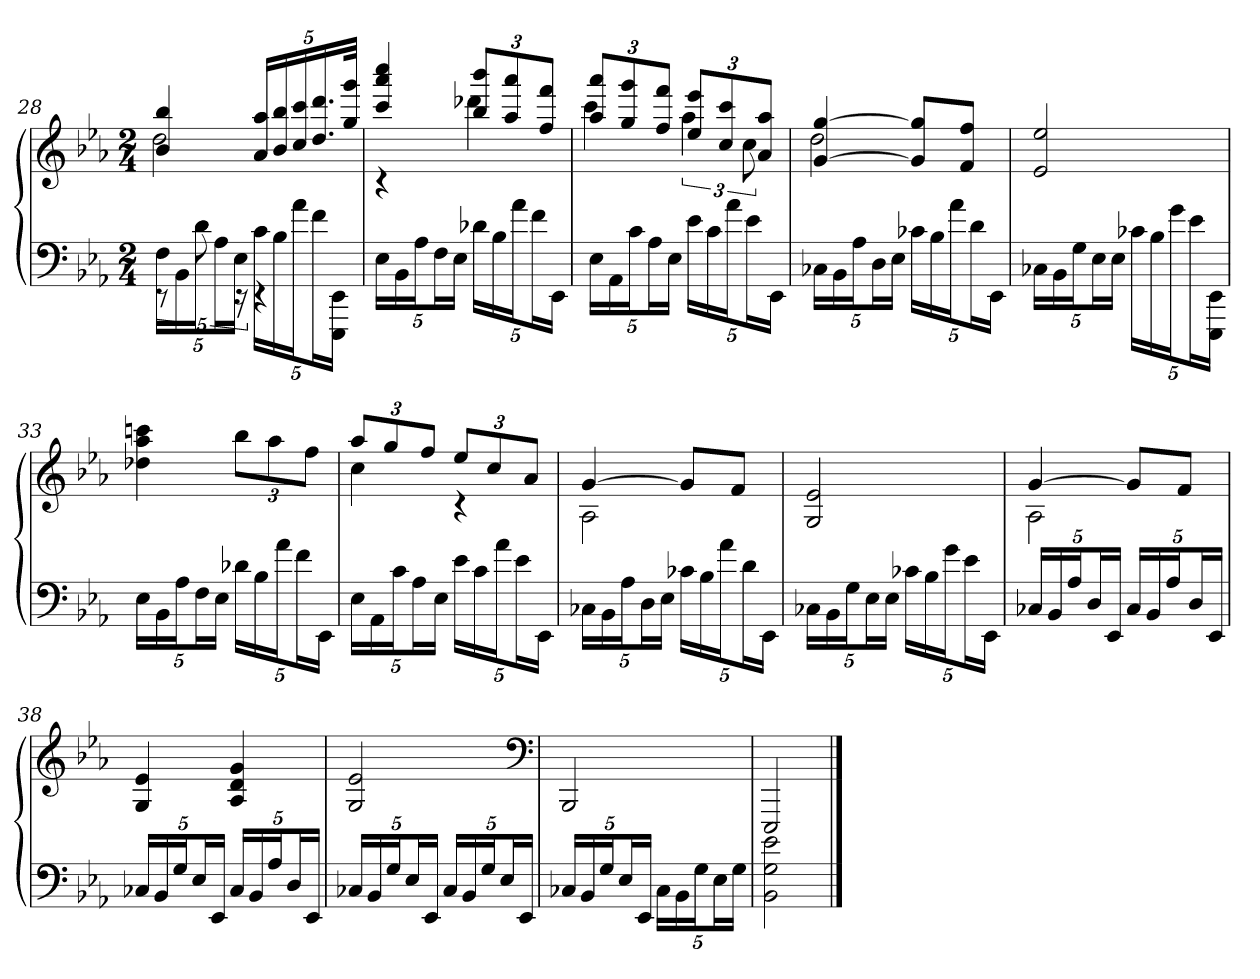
**kern	**kern
*part1	*part1
*staff2	*staff1
*clefF4	*clefG2
*k[b-e-a-]	*k[b-e-a-]
*M2/4	*M2/4
=28	=28
*^	*^
20F\LL	10rEE	4b- 4bb-	2dd
20BB-\	.	.	.
20d\J	10d	.	.
20A-\L	.	.	.
20E-\JJ	20rEE	.	.
20c\LL	4rEE	20a- 20aa-LL	.
20B-\	.	20b- 20bb-	.
20a-\J	.	20cc 20ccc	.
20f\L	.	20.dd 20.ddd	.
20EEE-\ 20EE-\JJ	.	.	.
.	.	40gg 40gggJJk	.
*v	*v	*	*
=29	=29	=29
20E-\LL	4ccc 4aaa- 4cccc	4rc
20BB-\	.	.
20A-\J	.	.
20F\L	.	.
20E-\JJ	.	.
20d-X\LL	12bb- 12bbb-L	4ddd-X
20B-\	.	.
.	12aa- 12aaa-	.
20a-\J	.	.
20f\L	.	.
.	12ff 12fffJ	.
20EE-\JJ	.	.
=30	=30	=30
20E-\LL	12aa- 12aaa-L	4ccc
20AA-\	.	.
.	12gg 12ggg	.
20c\J	.	.
20A-\L	.	.
.	12ff 12fffJ	.
20E-\JJ	.	.
20e-\LL	12ee- 12eee-L	6aa-
20c\	.	.
.	12cc 12ccc	.
20a-\J	.	.
20e-\L	.	.
.	12a- 12aa-J	12cc
20EE-\JJ	.	.
=31	=31	=31
20C-X\LL	[4g [4gg	2dd
20BB-\	.	.
20A-\J	.	.
20D\L	.	.
20E-\JJ	.	.
20c-X\LL	8g] 8gg]L	.
20B-\	.	.
20a-\J	.	.
.	8f 8ffJ	.
20d\L	.	.
20EE-\JJ	.	.
*	*v	*v
=32	=32
20C-X\LL	2e- 2ee-
20BB-\	.
20G\J	.
20E-\L	.
20E-\JJ	.
20c-X\LL	.
20B-\	.
20g\J	.
20e-\L	.
20EEE-\ 20EE-\JJ	.
=33	=33
20E-\LL	4dd-X 4aa- 4cccn
20BB-\	.
20A-\J	.
20F\L	.
20E-\JJ	.
20d-X\LL	12bb-L
20B-\	.
.	12aa-
20a-\J	.
20f\L	.
.	12ffJ
20EE-\JJ	.
=34	=34
*	*^
20E-\LL	12aa-L	4cc
20AA-\	.	.
.	12gg	.
20c\J	.	.
20A-\L	.	.
.	12ffJ	.
20E-\JJ	.	.
20e-\LL	12ee-L	4rc
20c\	.	.
.	12cc	.
20a-\J	.	.
20e-\L	.	.
.	12a-J	.
20EE-\JJ	.	.
=35	=35	=35
20C-X\LL	[4g	2A-
20BB-\	.	.
20A-\J	.	.
20D\L	.	.
20E-\JJ	.	.
20c-X\LL	8gL]	.
20B-\	.	.
20a-\J	.	.
.	8fJ	.
20d\L	.	.
20EE-\JJ	.	.
*	*v	*v
=36	=36
20C-X\LL	2G 2e-
20BB-\	.
20G\J	.
20E-\L	.
20E-\JJ	.
20c-X\LL	.
20B-\	.
20g\J	.
20e-\L	.
20EE-\JJ	.
=37	=37
*	*^
20C-X/LL	[4g	2A-
20BB-/	.	.
20A-/J	.	.
20D/L	.	.
20EE-/JJ	.	.
20C-/LL	8gL]	.
20BB-/	.	.
20A-/J	.	.
.	8fJ	.
20D/L	.	.
20EE-/JJ	.	.
*	*v	*v
=38	=38
20C-X/LL	4G 4e-
20BB-/	.
20G/J	.
20E-/L	.
20EE-/JJ	.
20C-/LL	4A- 4d 4g
20BB-/	.
20A-/J	.
20D/L	.
20EE-/JJ	.
=39	=39
20C-X/LL	2G 2e-
20BB-/	.
20G/J	.
20E-/L	.
20EE-/JJ	.
20C-/LL	.
20BB-/	.
20G/J	.
20E-/L	.
20EE-/JJ	.
*	*clefF4
=40	=40
20C-X/LL	2BBB-
20BB-/	.
20G/J	.
20E-/L	.
20EE-/JJ	.
20C-\LL	.
20BB-\	.
20G\J	.
20E-\L	.
20G\JJ	.
=41	=41
2BB- 2G 2e-	2EEE-
==	==
*-	*-
